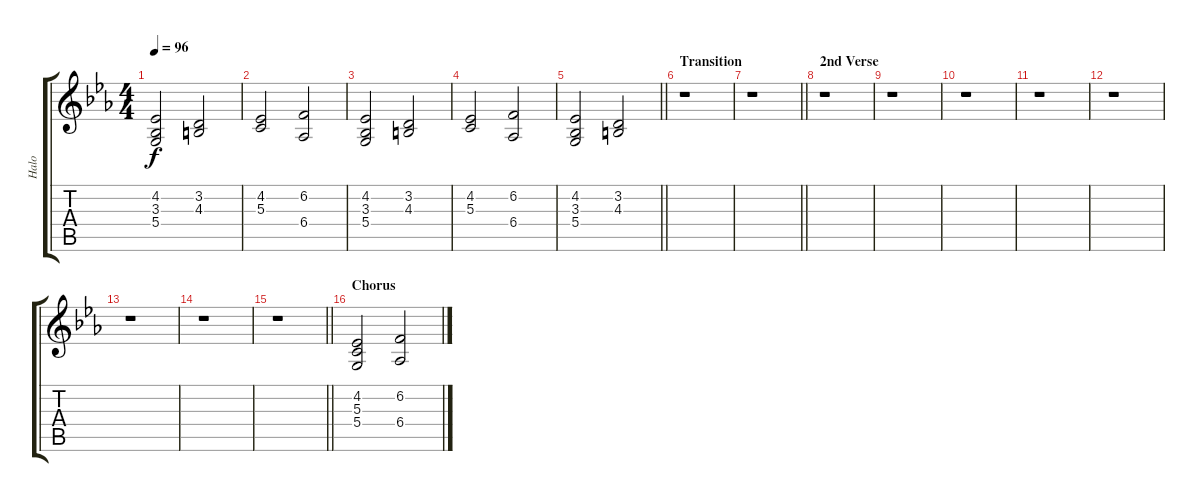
\track ("Halo" "Halo") {instrument pad7halo}
\staff {score tabs}
\tuning (E4 B3 G3 D3 A2 E2) {hide}
\ts (4 4)
\tempo 96
\clef g2
\ks eb
(4.2 3.3 5.4).2{dy f} (3.2 4.3).2 |
(4.2 5.3).2 (6.2 6.4).2 |
(4.2 3.3 5.4).2 (3.2 4.3).2 |
(4.2 5.3).2 (6.2 6.4).2 |
\barLineRight lightlight
(4.2 3.3 5.4).2 (3.2 4.3).2 |
\section ("" "Transition")
r.1 |
\barLineRight lightlight
r.1 |
\section ("" "2nd Verse")
r.1 |
r.1 |
r.1 |
r.1 |
r.1 |
r.1 |
r.1 |
\barLineRight lightlight
r.1 |
\section ("" "Chorus")
(4.2 5.3 5.4).2 (6.2 6.4).2
